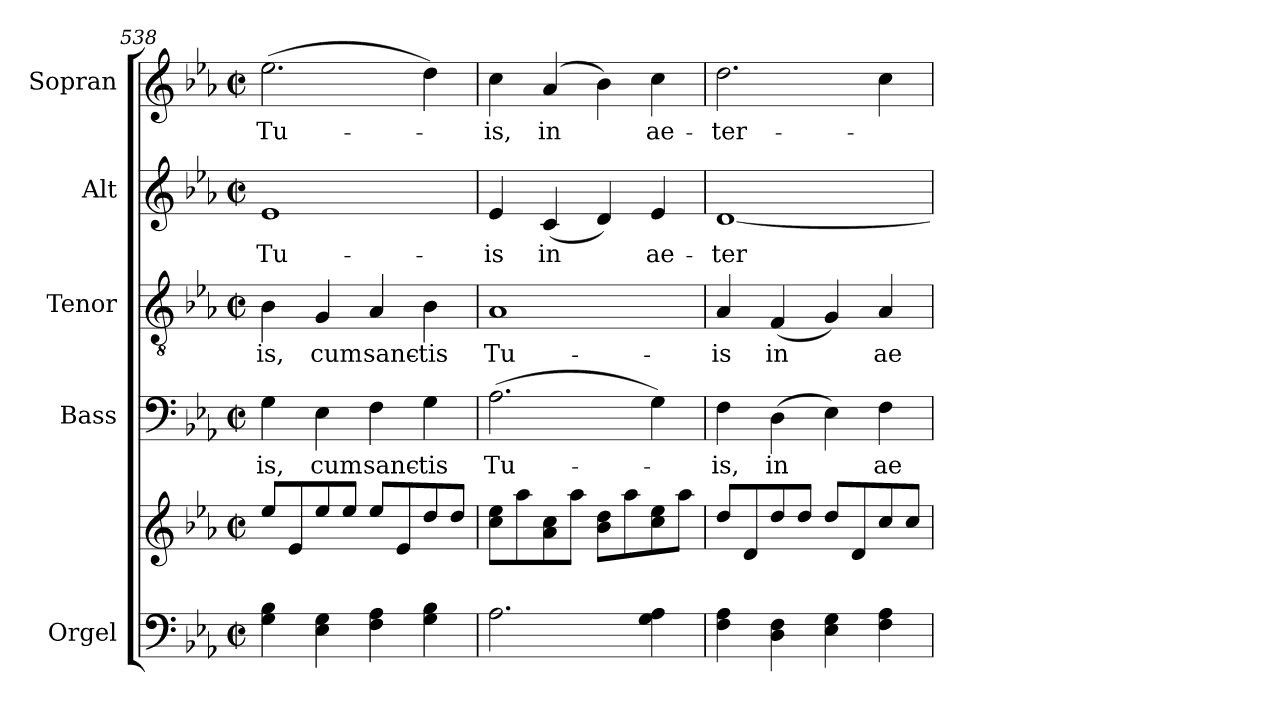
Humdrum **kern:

**kern	**kern	**kern	**text	**kern	**text	**kern	**text	**kern	**text
*part5	*part5	*part4	*part4	*part3	*part3	*part2	*part2	*part1	*part1
*staff6	*staff5	*staff4	*staff4	*staff3	*staff3	*staff2	*staff2	*staff1	*staff1
*I"Orgel	*	*I"Bass	*	*I"Tenor	*	*I"Alt	*	*I"Sopran	*
*I'Org.	*	*I'B.	*	*I'T.	*	*I'A.	*	*I'S.	*
*clefF4	*clefG2	*clefF4	*	*clefGv2	*	*clefG2	*	*clefG2	*
*k[b-e-a-]	*k[b-e-a-]	*k[b-e-a-]	*	*k[b-e-a-]	*	*k[b-e-a-]	*	*k[b-e-a-]	*
*E-:	*E-:	*E-:	*	*E-:	*	*E-:	*	*E-:	*
*M2/2	*M2/2	*M2/2	*	*M2/2	*	*M2/2	*	*M2/2	*
*met(c|)	*met(c|)	*met(c|)	*	*met(c|)	*	*met(c|)	*	*met(c|)	*
=538	=538	=538	=538	=538	=538	=538	=538	=538	=538
!	!	!	!LO:LY:b	!	!LO:LY:b	!	!LO:LY:b	!	!LO:LY:b
4G\ 4B-\	8ee-/L	4G\	-is,	4B-\	-is,	1e-	Tu-	(>2.ee-\	Tu-
.	8e-/	.	.	.	.	.	.	.	.
!	!	!	!LO:LY:b	!	!LO:LY:b	!	!	!	!
4E-\ 4G\	8ee-/	4E-\	cum	4G/	cum	.	.	.	.
.	8ee-/J	.	.	.	.	.	.	.	.
!	!	!	!LO:LY:b	!	!LO:LY:b	!	!	!	!
4F\ 4A-\	8ee-/L	4F\	sanc-	4A-/	sanc-	.	.	.	.
.	8e-/	.	.	.	.	.	.	.	.
!	!	!	!LO:LY:b	!	!LO:LY:b	!	!	!	!
4G\ 4B-\	8dd/	4G\	-tis	4B-\	-tis	.	.	4dd\)	.
.	8dd/J	.	.	.	.	.	.	.	.
=539	=539	=539	=539	=539	=539	=539	=539	=539	=539
!	!	!	!LO:LY:b	!	!LO:LY:b	!	!LO:LY:b	!	!LO:LY:b
2.A-\	8cc\ 8ee-\L	(>2.A-\	Tu-	1A-	Tu-	4e-/	-is	4cc\	-is,
.	8aa-\	.	.	.	.	.	.	.	.
!	!	!	!	!	!	!	!LO:LY:b	!	!LO:LY:b
.	8a-\ 8cc\	.	.	.	.	(<4c/	in	(4a-/	in
.	8aa-\J	.	.	.	.	.	.	.	.
.	8b-\ 8dd\L	.	.	.	.	4d/)	.	4b-\)	.
.	8aa-\	.	.	.	.	.	.	.	.
!	!	!	!	!	!	!	!LO:LY:b	!	!LO:LY:b
4G\ 4A-\	8cc\ 8ee-\	4G\)	.	.	.	4e-/	ae-	4cc\	ae-
.	8aa-\J	.	.	.	.	.	.	.	.
=540	=540	=540	=540	=540	=540	=540	=540	=540	=540
!	!	!	!LO:LY:b	!	!LO:LY:b	!	!LO:LY:b	!	!LO:LY:b
4F\ 4A-\	8dd/L	4F\	-is,	4A-/	-is	[1d	-ter-	2.dd\	-ter-
.	8d/	.	.	.	.	.	.	.	.
!	!	!	!LO:LY:b	!	!LO:LY:b	!	!	!	!
4D\ 4F\	8dd/	(>4D\	in	(<4F/	in	.	.	.	.
.	8dd/J	.	.	.	.	.	.	.	.
4E-\ 4G\	8dd/L	4E-\)	.	4G/)	.	.	.	.	.
.	8d/	.	.	.	.	.	.	.	.
!	!	!	!LO:LY:b	!	!LO:LY:b	!	!	!	!
4F\ 4A-\	8cc/	4F\	ae-	4A-/	ae-	.	.	4cc\	.
.	8cc/J	.	.	.	.	.	.	.	.
=	=	=	=	=	=	=	=	=	=
*-	*-	*-	*-	*-	*-	*-	*-	*-	*-
